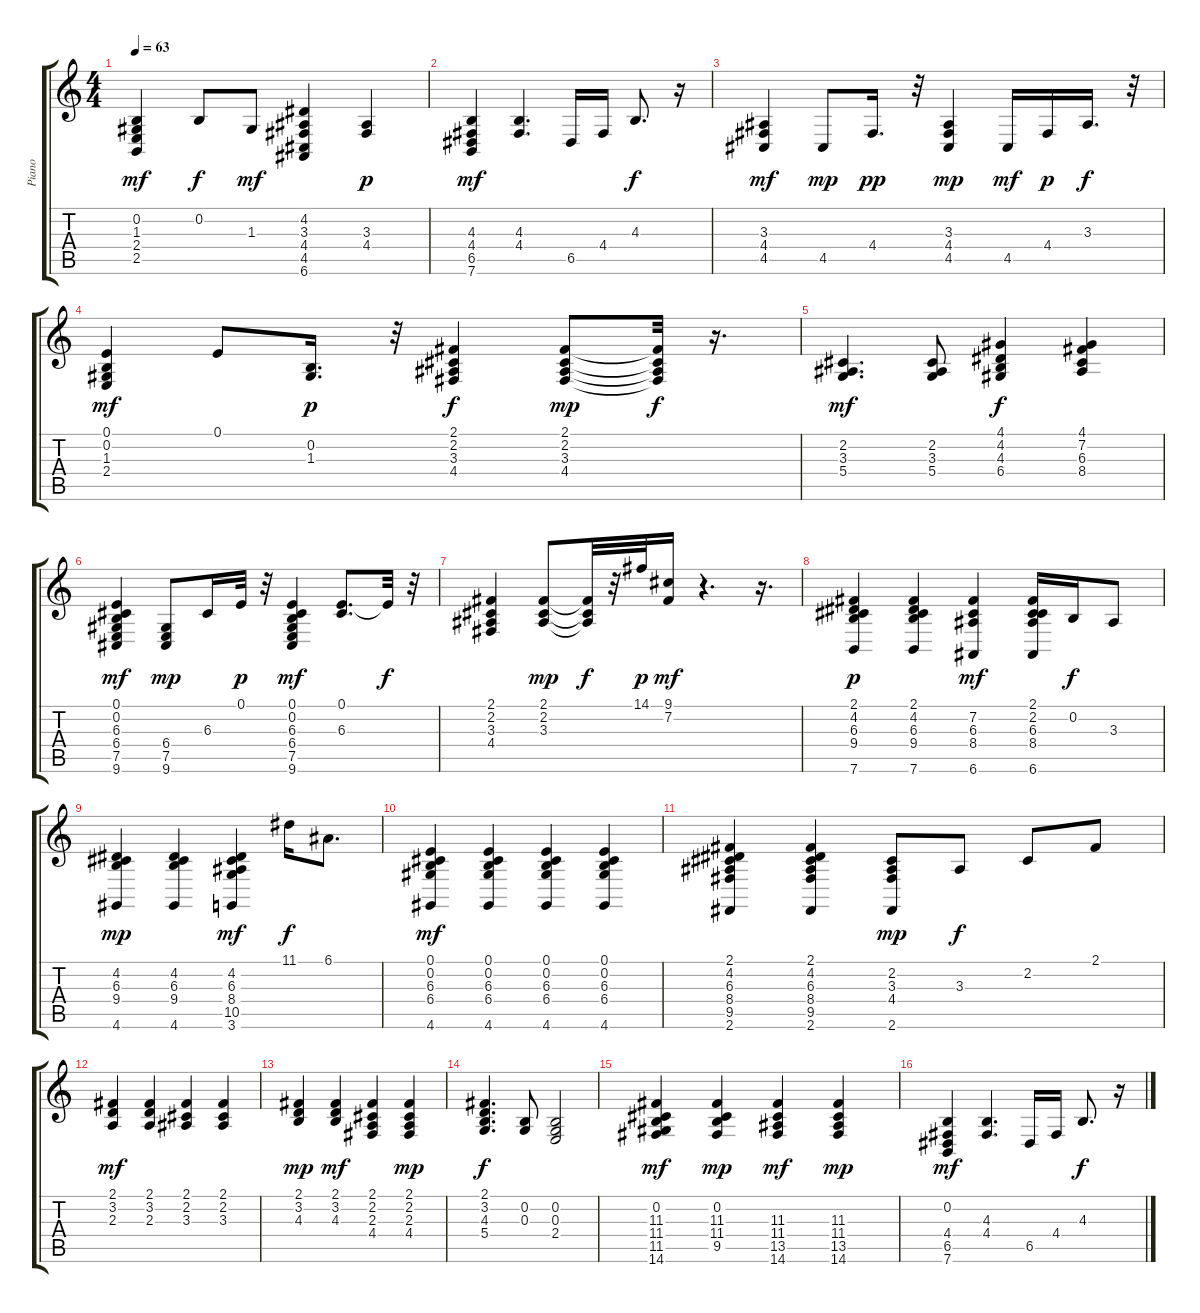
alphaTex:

\track ("Piano" "Piano") {instrument acousticgrandpiano}
\staff {score tabs}
\tuning (E4 B3 G3 D3 A2 E2) {hide}
\ts (4 4)
\tempo 63
\clef g2
\ks c
(0.2 1.3 2.4 2.5).4{dy mf} 0.2.8{dy f} 1.3.8{dy mf} (4.2 3.3 4.4 4.5 6.6).4 (3.3 4.4).4{dy p} |
(4.3 4.4 6.5 7.6).4{dy mf} (4.3 4.4).4{d} 6.5.16 4.4.16 4.3.8{d dy f} r.16 |
(3.3 4.4 4.5).4{dy mf} 4.5.8{dy mp} 4.4.16{d dy pp} r.32 (3.3 4.4 4.5).4{dy mp} 4.5.16{dy mf} 4.4.16{dy p} 3.3.16{d dy f} r.32 |
(0.1 0.2 1.3 2.4).4{dy mf} 0.1.8 (0.2 1.3).16{d dy p} r.32 (2.1 2.2 3.3 4.4).4{dy f} (2.1 2.2 3.3 4.4).8{dy mp} (2.1{t} 2.2{t} 3.3{t} 4.4{t}).32{dy f} r.16{d} |
(2.2 3.3 5.4).4{d dy mf} (2.2 3.3 5.4).8 (4.1 4.2 4.3 6.4).4{dy f} (4.1 7.2 6.3 8.4).4 |
(0.1 0.2 6.3 6.4 7.5 9.6).4{dy mf} (6.4 7.5 9.6).8{dy mp} 6.3.16 0.1.32{dy p} r.32 (0.1 0.2 6.3 6.4 7.5 9.6).4{dy mf} (0.1 6.3).8{d} 0.1{t}.32{dy f} r.32 |
(2.1 2.2 3.3 4.4).4 (2.1 2.2 3.3).8{dy mp} (2.1{t} 2.2{t} 3.3{t}).32{dy f} r.32 14.1.32{dy p} (9.1 7.2).16{dy mf} r.4{d} r.16{d} |
(2.1 4.2 6.3 9.4 7.6).4{dy p} (2.1 4.2 6.3 9.4 7.6).4 (7.2 6.3 8.4 6.6).4{dy mf} (2.1 2.2 6.3 8.4 6.6).16 0.2.16{dy f} 3.3.8 |
(4.2 6.3 9.4 4.6).4{dy mp} (4.2 6.3 9.4 4.6).4 (4.2 6.3 8.4 10.5 3.6).4{dy mf} 11.1.16{dy f} 6.1.8{d} |
(0.1 0.2 6.3 6.4 4.6).4{dy mf} (0.1 0.2 6.3 6.4 4.6).4 (0.1 0.2 6.3 6.4 4.6).4 (0.1 0.2 6.3 6.4 4.6).4 |
(2.1 4.2 6.3 8.4 9.5 2.6).4 (2.1 4.2 6.3 8.4 9.5 2.6).4 (2.2 3.3 4.4 2.6).8{dy mp} 3.3.8{dy f} 2.2.8 2.1.8 |
(2.1 3.2 2.3).4{dy mf} (2.1 3.2 2.3).4 (2.1 2.2 3.3).4 (2.1 2.2 3.3).4 |
(2.1 3.2 4.3).4{dy mp} (2.1 3.2 4.3).4{dy mf} (2.1 2.2 2.3 4.4).4 (2.1 2.2 2.3 4.4).4{dy mp} |
(2.1 3.2 4.3 5.4).4{d dy f} (0.2 0.3).8 (0.2 0.3 2.4).2 |
(0.2 11.3 11.4 11.5 14.6).4{dy mf} (0.2 11.3 11.4 9.5).4{dy mp} (11.3 11.4 13.5 14.6).4{dy mf} (11.3 11.4 13.5 14.6).4{dy mp} |
(0.2 4.4 6.5 7.6).4{dy mf} (4.3 4.4).4{d} 6.5.16 4.4.16 4.3.8{d dy f} r.16
